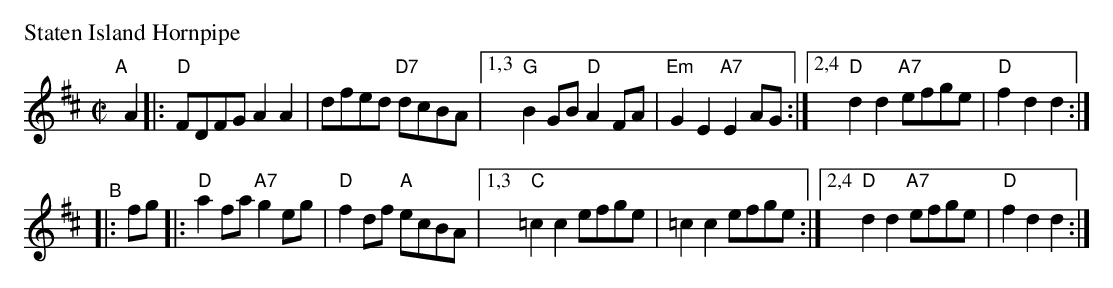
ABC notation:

X:1
P: Staten Island Hornpipe
M: C|
K: D
"^A"[|] A2 \
|: "D"FDFG A2A2 | dfed "D7"dcBA |\
[1,3 "G"B2GB "D"A2FA |"Em"G2E2 "A7"E2AG :|\
[2,4 "D"d2d2 "A7"efge | "D"f2d2 d2 :|
"^B"|: fg \
|: "D"a2fa "A7"g2eg | "D"f2df "A"ecBA |\
[1,3 "C"=c2c2 efge | =c2c2 efge :|\
[2,4 "D"d2d2 "A7"efge | "D"f2d2 d2 :|
